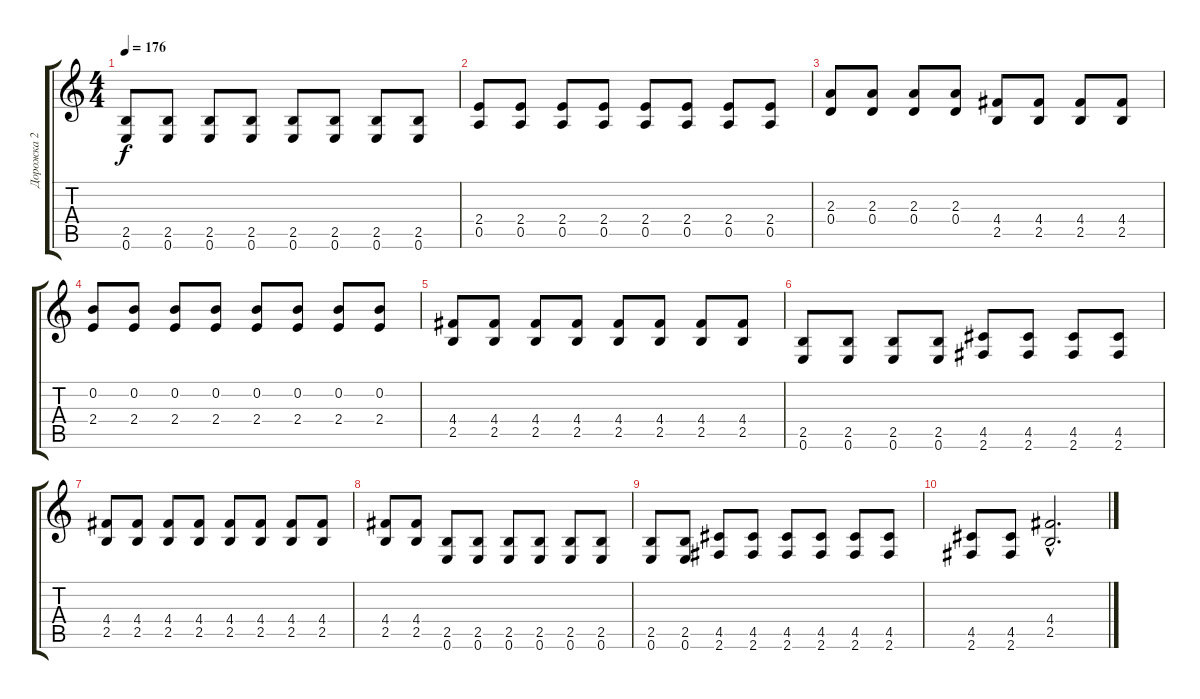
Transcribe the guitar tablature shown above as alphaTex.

\track ("Дорожка 2" "Дорожка 2") {instrument distortionguitar}
\staff {score tabs}
\tuning (E4 B3 G3 D3 A2 E2) {hide}
\ts (4 4)
\tempo 176
\clef g2
\ks c
(2.5 0.6).8{dy f} (2.5 0.6).8 (2.5 0.6).8 (2.5 0.6).8 (2.5 0.6).8 (2.5 0.6).8 (2.5 0.6).8 (2.5 0.6).8 |
(2.4 0.5).8 (2.4 0.5).8 (2.4 0.5).8 (2.4 0.5).8 (2.4 0.5).8 (2.4 0.5).8 (2.4 0.5).8 (2.4 0.5).8 |
(2.3 0.4).8 (2.3 0.4).8 (2.3 0.4).8 (2.3 0.4).8 (4.4 2.5).8 (4.4 2.5).8 (4.4 2.5).8 (4.4 2.5).8 |
(0.2 2.4).8 (0.2 2.4).8 (0.2 2.4).8 (0.2 2.4).8 (0.2 2.4).8 (0.2 2.4).8 (0.2 2.4).8 (0.2 2.4).8 |
(4.4 2.5).8 (4.4 2.5).8 (4.4 2.5).8 (4.4 2.5).8 (4.4 2.5).8 (4.4 2.5).8 (4.4 2.5).8 (4.4 2.5).8 |
(2.5 0.6).8 (2.5 0.6).8 (2.5 0.6).8 (2.5 0.6).8 (4.5 2.6).8 (4.5 2.6).8 (4.5 2.6).8 (4.5 2.6).8 |
(4.4 2.5).8 (4.4 2.5).8 (4.4 2.5).8 (4.4 2.5).8 (4.4 2.5).8 (4.4 2.5).8 (4.4 2.5).8 (4.4 2.5).8 |
(4.4 2.5).8 (4.4 2.5).8 (2.5 0.6).8 (2.5 0.6).8 (2.5 0.6).8 (2.5 0.6).8 (2.5 0.6).8 (2.5 0.6).8 |
(2.5 0.6).8 (2.5 0.6).8 (4.5 2.6).8 (4.5 2.6).8 (4.5 2.6).8 (4.5 2.6).8 (4.5 2.6).8 (4.5 2.6).8 |
(4.5 2.6).8 (4.5 2.6).8 (4.4{hac} 2.5{hac}).2{d}
